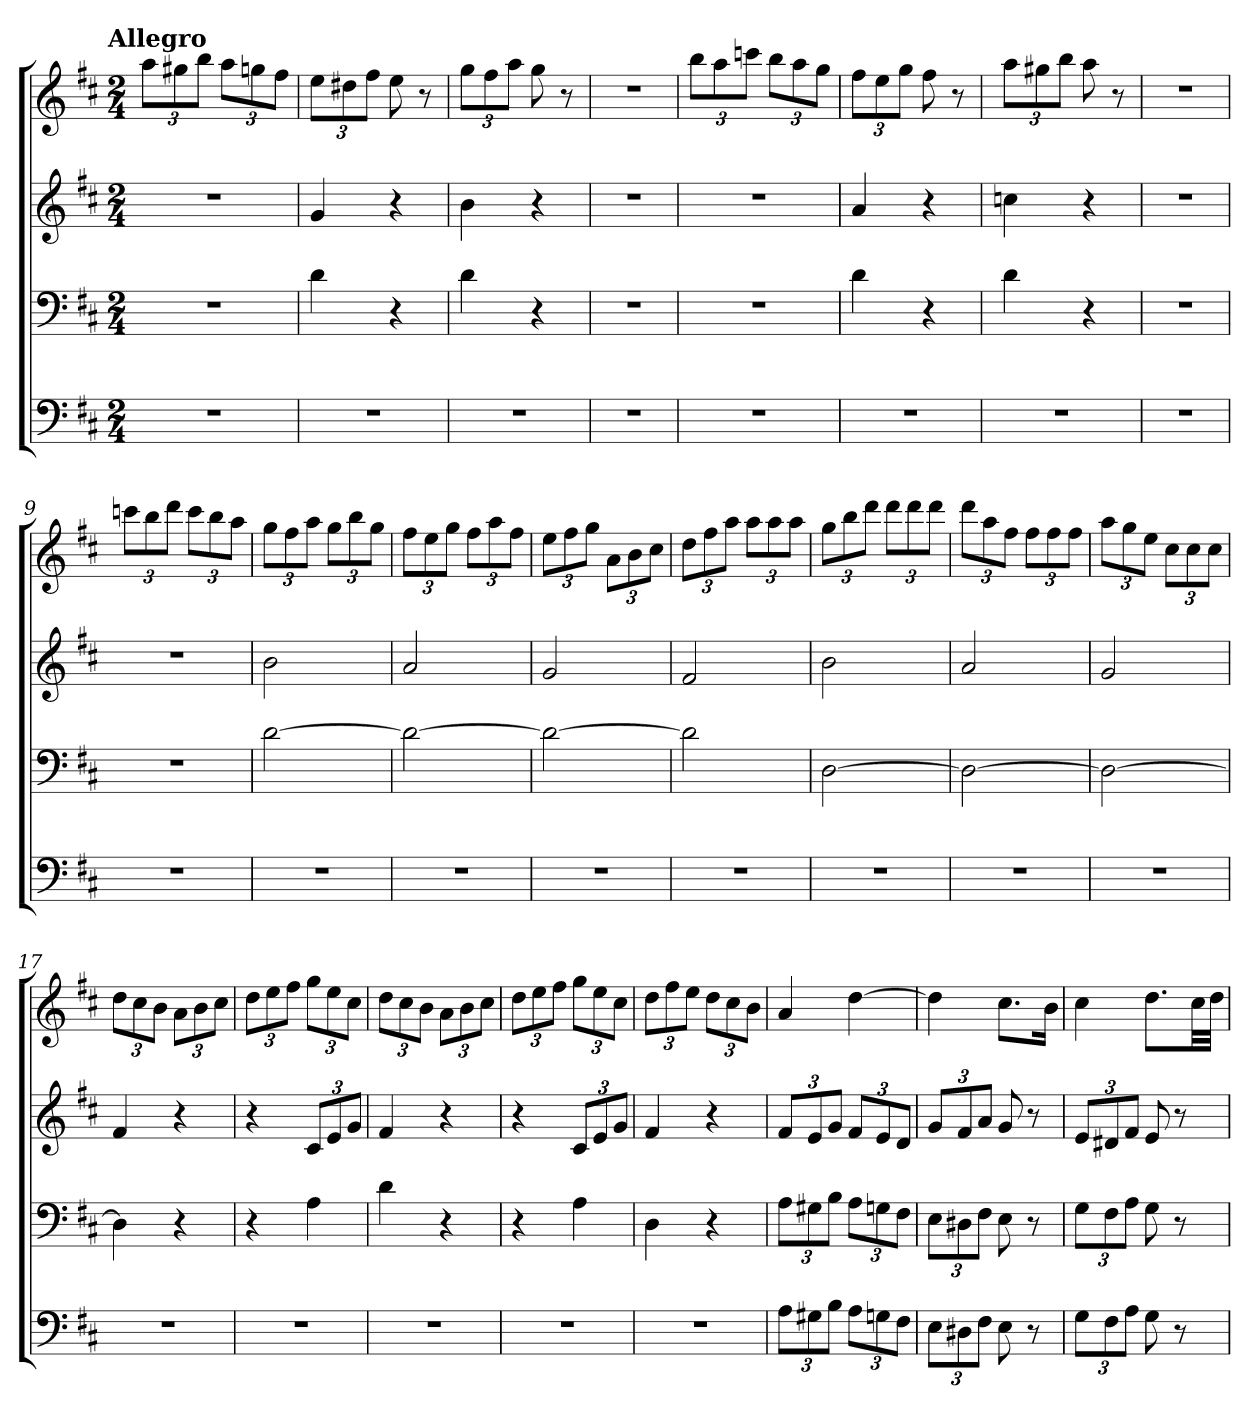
**kern	**kern	**kern	**kern
*part4	*part3	*part2	*part1
*staff4	*staff3	*staff2	*staff1
*k[f#c#]	*k[f#c#]	*k[f#c#]	*k[f#c#]
*D:	*D:	*D:	*D:
!!LO:TX:omd:t=Allegro
*M2/4	*M2/4	*M2/4	*M2/4
*MM132	*MM132	*MM132	*MM132
=	=	=	=
2r	2r	2r	12aaL
.	.	.	12gg#X
.	.	.	12bbJ
.	.	.	12aaL
.	.	.	12ggn
.	.	.	12ff#J
=2	=2	=2	=2
2r	4d	4g	12eeL
.	.	.	12dd#X
.	.	.	12ff#J
.	4r	4r	8ee
.	.	.	8r
=3	=3	=3	=3
2r	4d	4b	12ggL
.	.	.	12ff#
.	.	.	12aaJ
.	4r	4r	8gg
.	.	.	8r
=4	=4	=4	=4
2r	2r	2r	2r
=5	=5	=5	=5
2r	2r	2r	12bbL
.	.	.	12aa
.	.	.	12cccnJ
.	.	.	12bbL
.	.	.	12aa
.	.	.	12ggJ
=6	=6	=6	=6
2r	4d	4a	12ff#L
.	.	.	12ee
.	.	.	12ggJ
.	4r	4r	8ff#
.	.	.	8r
=7	=7	=7	=7
2r	4d	4ccn	12aaL
.	.	.	12gg#X
.	.	.	12bbJ
.	4r	4r	8aa
.	.	.	8r
=8	=8	=8	=8
2r	2r	2r	2r
=9	=9	=9	=9
2r	2r	2r	12cccnL
.	.	.	12bb
.	.	.	12dddJ
.	.	.	12cccL
.	.	.	12bb
.	.	.	12aaJ
=10	=10	=10	=10
2r	[2d	2b	12ggL
.	.	.	12ff#
.	.	.	12aaJ
.	.	.	12ggL
.	.	.	12bb
.	.	.	12ggJ
=11	=11	=11	=11
2r	2d_	2a	12ff#L
.	.	.	12ee
.	.	.	12ggJ
.	.	.	12ff#L
.	.	.	12aa
.	.	.	12ff#J
=12	=12	=12	=12
2r	2d_	2g	12eeL
.	.	.	12ff#
.	.	.	12ggJ
.	.	.	12aL
.	.	.	12b
.	.	.	12cc#J
=13	=13	=13	=13
2r	2d]	2f#	12ddL
.	.	.	12ff#
.	.	.	12aaJ
.	.	.	12aaL
.	.	.	12aa
.	.	.	12aaJ
=14	=14	=14	=14
2r	[2D	2b	12ggL
.	.	.	12bb
.	.	.	12dddJ
.	.	.	12dddL
.	.	.	12ddd
.	.	.	12dddJ
=15	=15	=15	=15
2r	2D_	2a	12dddL
.	.	.	12aa
.	.	.	12ff#J
.	.	.	12ff#L
.	.	.	12ff#
.	.	.	12ff#J
=16	=16	=16	=16
2r	2D_	2g	12aaL
.	.	.	12gg
.	.	.	12eeJ
.	.	.	12cc#L
.	.	.	12cc#
.	.	.	12cc#J
=17	=17	=17	=17
2r	4D]	4f#	12ddL
.	.	.	12cc#
.	.	.	12bJ
.	4r	4r	12aL
.	.	.	12b
.	.	.	12cc#J
=18	=18	=18	=18
2r	4r	4r	12ddL
.	.	.	12ee
.	.	.	12ff#J
.	4A	12c#L	12ggL
.	.	12e	12ee
.	.	12gJ	12cc#J
=19	=19	=19	=19
2r	4d	4f#	12ddL
.	.	.	12cc#
.	.	.	12bJ
.	4r	4r	12aL
.	.	.	12b
.	.	.	12cc#J
=20	=20	=20	=20
2r	4r	4r	12ddL
.	.	.	12ee
.	.	.	12ff#J
.	4A	12c#L	12ggL
.	.	12e	12ee
.	.	12gJ	12cc#J
=21	=21	=21	=21
2r	4D	4f#	12ddL
.	.	.	12ff#
.	.	.	12eeJ
.	4r	4r	12ddL
.	.	.	12cc#
.	.	.	12bJ
=22	=22	=22	=22
12AL	12AL	12f#L	4a
12G#X	12G#X	12e	.
12BJ	12BJ	12gJ	.
12AL	12AL	12f#L	[4dd
12Gn	12Gn	12e	.
12F#J	12F#J	12dJ	.
=23	=23	=23	=23
12EL	12EL	12gL	4dd]
12D#X	12D#X	12f#	.
12F#J	12F#J	12aJ	.
8E	8E	8g	8.cc#L
8r	8r	8r	.
.	.	.	16bJk
=24	=24	=24	=24
12GL	12GL	12eL	4cc#
12F#	12F#	12d#X	.
12AJ	12AJ	12f#J	.
8G	8G	8e	8.ddL
8r	8r	8r	.
.	.	.	32cc#LL
.	.	.	32ddJJJ
=	=	=	=
*-	*-	*-	*-
